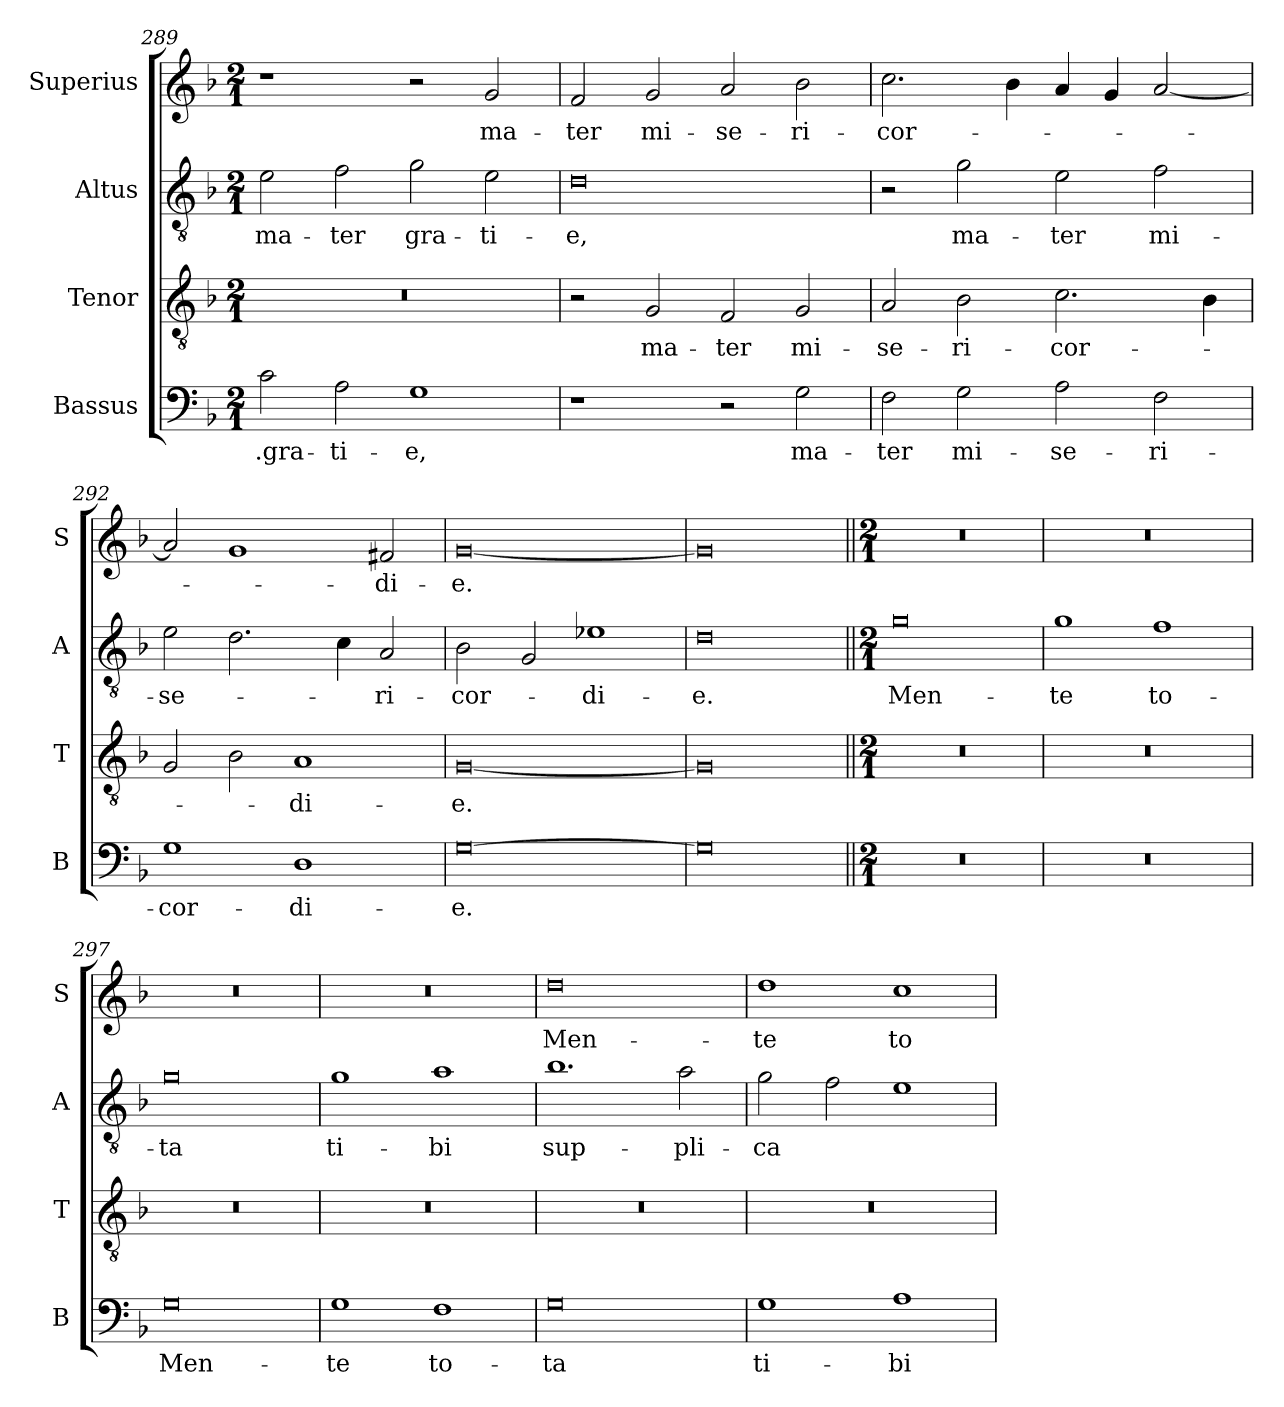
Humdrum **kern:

**kern	**text	**kern	**text	**kern	**text	**kern	**text
*part4	*part4	*part3	*part3	*part2	*part2	*part1	*part1
*staff4	*staff4	*staff3	*staff3	*staff2	*staff2	*staff1	*staff1
*I"Bassus	*	*I"Tenor	*	*I"Altus	*	*I"Superius	*
*I'B	*	*I'T	*	*I'A	*	*I'S	*
*clefF4	*	*clefGv2	*	*clefGv2	*	*clefG2	*
*k[b-]	*	*k[b-]	*	*k[b-]	*	*k[b-]	*
*M2/1	*	*M2/1	*	*M2/1	*	*M2/1	*
=289	=289	=289	=289	=289	=289	=289	=289
2c\	.gra-	0r	.	2e\	ma-	1r	.
2A\	-ti-	.	.	2f\	-ter	.	.
1G	-e,	.	.	2g\	gra-	2r	.
.	.	.	.	2e\	-ti-	2g/	ma-
=290	=290	=290	=290	=290	=290	=290	=290
1r	.	2r	.	0d	-e,	2f/	-ter
.	.	2G/	ma-	.	.	2g/	mi-
2r	.	2F/	-ter	.	.	2a/	-se-
2G\	ma-	2G/	mi-	.	.	2b-\	-ri-
=291	=291	=291	=291	=291	=291	=291	=291
2F\	-ter	2A/	-se-	2r	.	2.cc\	-cor-
2G\	mi-	2B-\	-ri-	2g\	ma-	.	.
.	.	.	.	.	.	4b-\	.
2A\	-se-	2.c\	-cor-	2e\	-ter	4a/	.
.	.	.	.	.	.	4g/	.
2F\	-ri-	.	.	2f\	mi-	[2a/	.
.	.	4B-\	.	.	.	.	.
=292	=292	=292	=292	=292	=292	=292	=292
1G	-cor-	2G/	.	2e\	-se-	2a/]	.
.	.	2B-\	.	2.d\	.	1g	.
1D	-di-	1A	-di-	.	.	.	.
.	.	.	.	4c\	.	.	.
.	.	.	.	2A/	-ri-	2f#X/	-di-
=293	=293	=293	=293	=293	=293	=293	=293
[0G	-e.	[0G	-e.	2B-\	-cor-	[0g	-e.
.	.	.	.	2G/	.	.	.
.	.	.	.	1e-X	-di-	.	.
=294	=294	=294	=294	=294	=294	=294	=294
0G]	.	0G]	.	0d	-e.	0g]	.
!!LO:LB:g=z
=295||	=295||	=295||	=295||	=295||	=295||	=295||	=295||
*M2/1	*	*M2/1	*	*M2/1	*	*M2/1	*
0r	.	0r	.	0g	Men-	0r	.
=296	=296	=296	=296	=296	=296	=296	=296
0r	.	0r	.	1g	-te	0r	.
.	.	.	.	1f	to-	.	.
=297	=297	=297	=297	=297	=297	=297	=297
0G	Men-	0r	.	0g	-ta	0r	.
=298	=298	=298	=298	=298	=298	=298	=298
1G	-te	0r	.	1g	ti-	0r	.
1F	to-	.	.	1a	-bi	.	.
=299	=299	=299	=299	=299	=299	=299	=299
0G	-ta	0r	.	1.b-	sup-	0dd	Men-
.	.	.	.	2a\	-pli-	.	.
=300	=300	=300	=300	=300	=300	=300	=300
1G	ti-	0r	.	2g\	-ca	1dd	-te
.	.	.	.	2f\	.	.	.
1A	-bi	.	.	1e	.	1cc	to-
=	=	=	=	=	=	=	=
*-	*-	*-	*-	*-	*-	*-	*-
